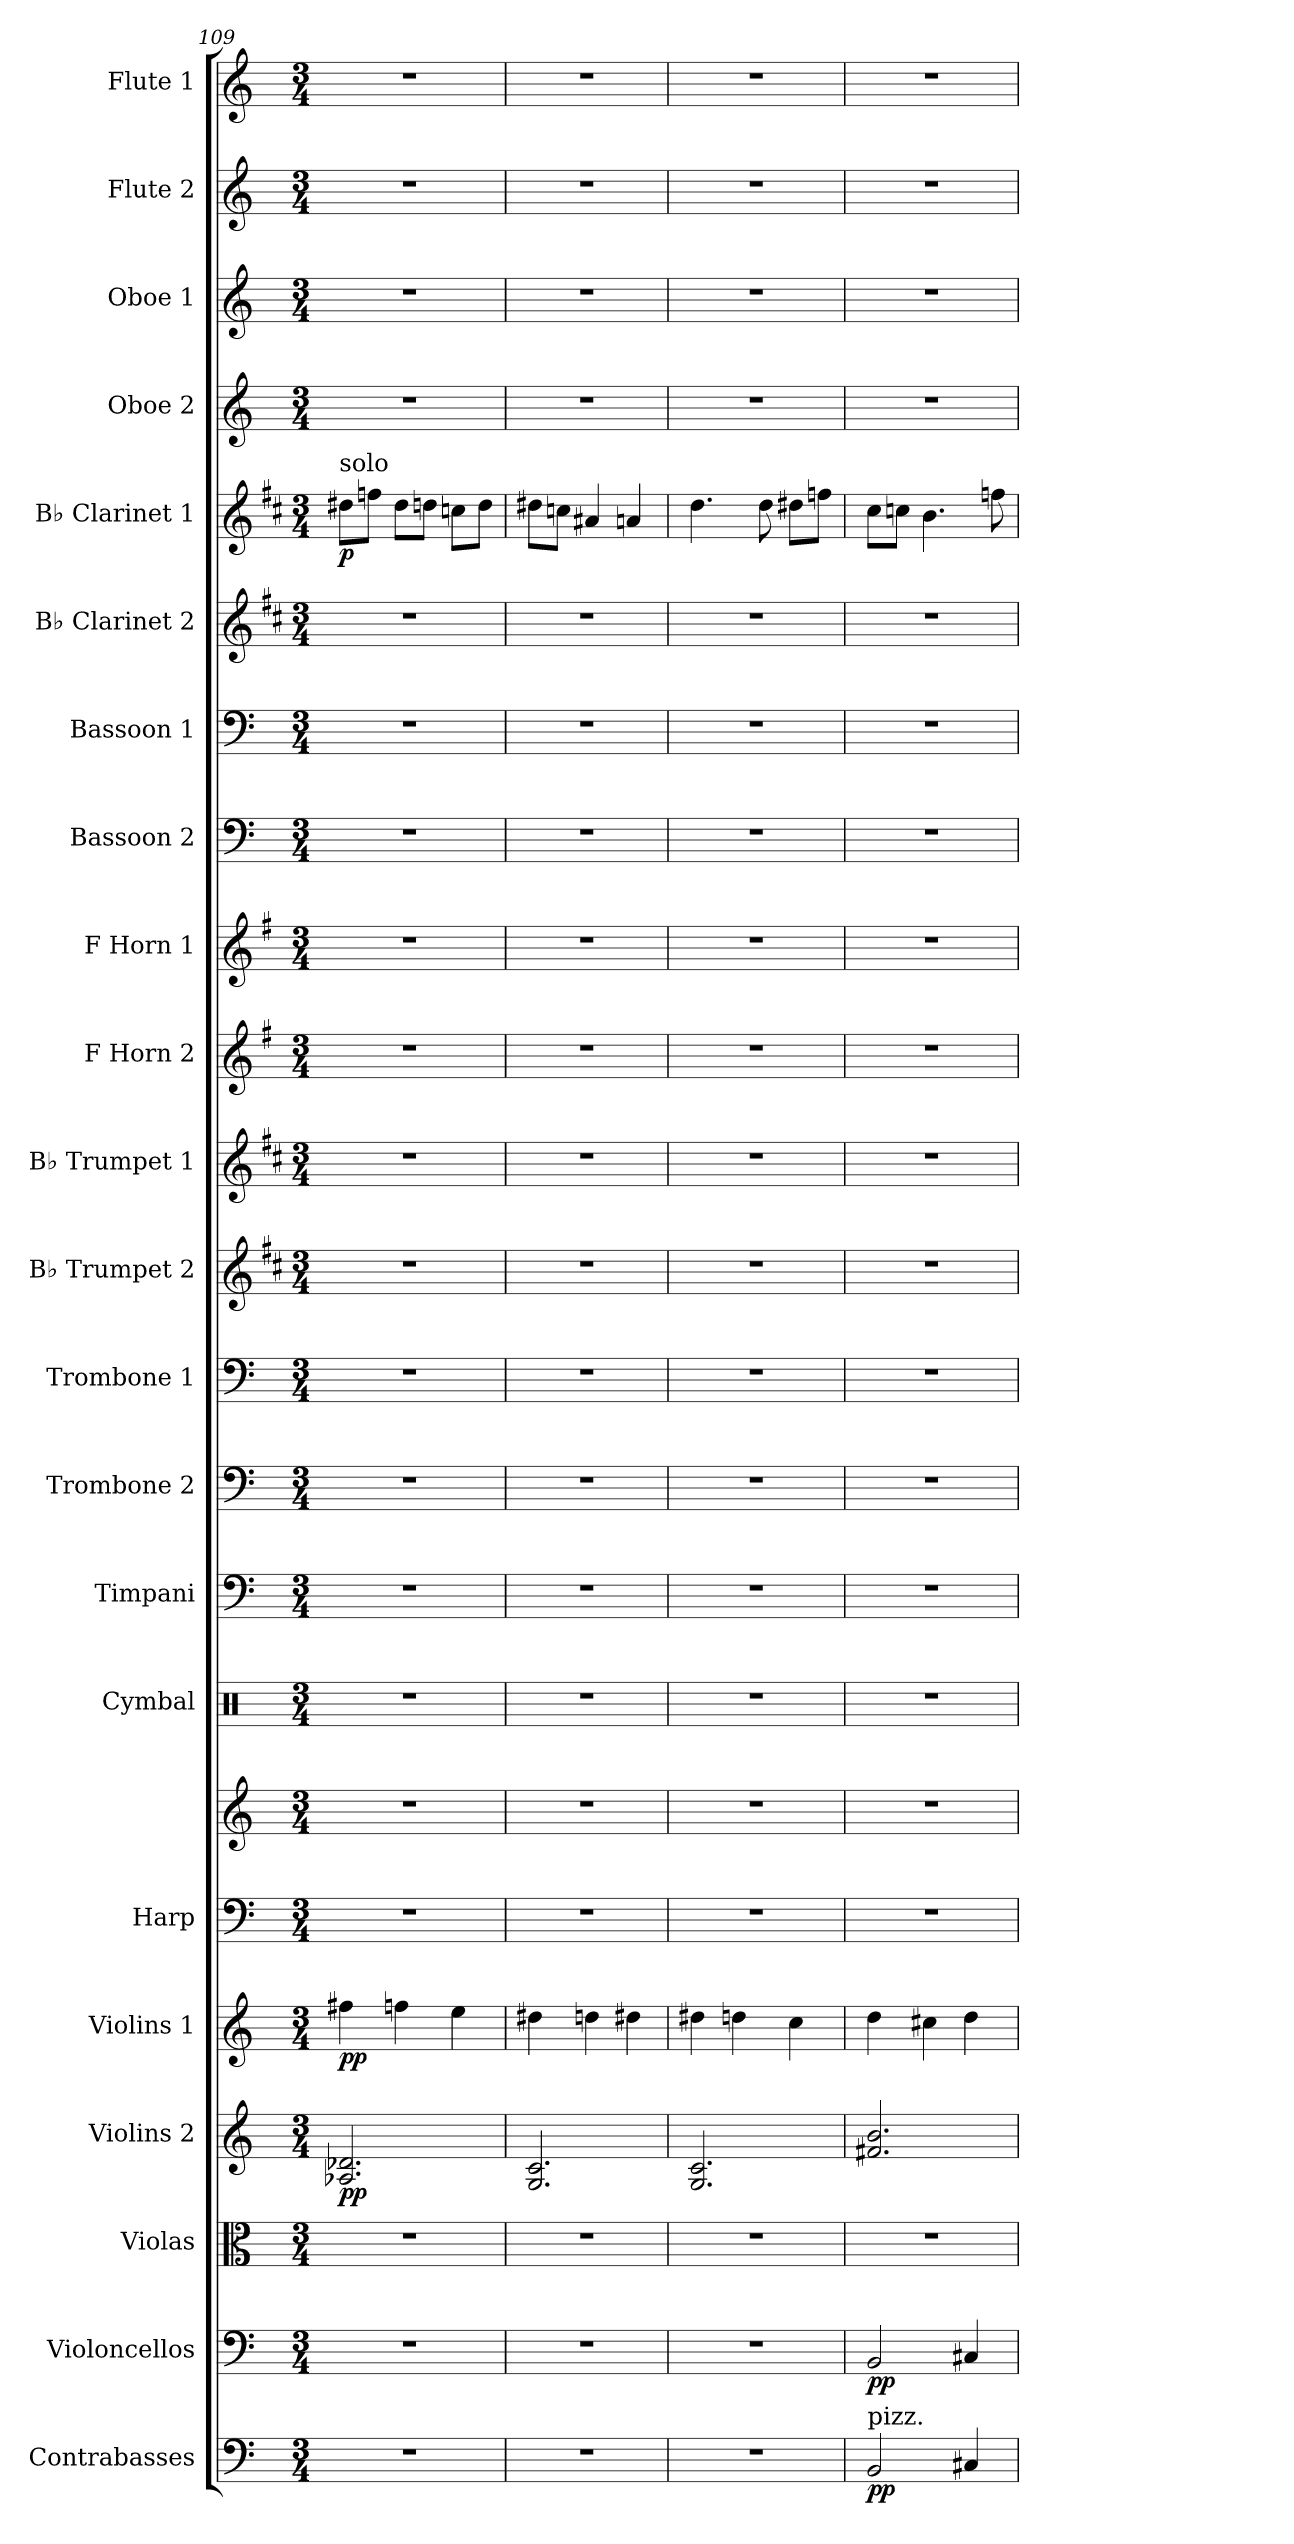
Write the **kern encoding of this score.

**kern	**dynam	**kern	**dynam	**kern	**kern	**dynam	**kern	**dynam	**kern	**kern	**kern	**kern	**kern	**kern	**kern	**kern	**kern	**kern	**kern	**kern	**kern	**kern	**dynam	**kern	**kern	**kern	**kern
*part22	*part22	*part21	*part21	*part20	*part19	*part19	*part18	*part18	*part17	*part17	*part16	*part15	*part14	*part13	*part12	*part11	*part10	*part9	*part8	*part7	*part6	*part5	*part5	*part4	*part3	*part2	*part1
*staff23	*staff23	*staff22	*staff22	*staff21	*staff20	*staff20	*staff19	*staff19	*staff18	*staff17	*staff16	*staff15	*staff14	*staff13	*staff12	*staff11	*staff10	*staff9	*staff8	*staff7	*staff6	*staff5	*staff5	*staff4	*staff3	*staff2	*staff1
*I"Contrabasses	*	*I"Violoncellos	*	*I"Violas	*I"Violins 2	*	*I"Violins 1	*	*I"Harp	*	*I"Cymbal	*I"Timpani	*I"Trombone 2	*I"Trombone 1	*I"B♭ Trumpet 2	*I"B♭ Trumpet 1	*I"F Horn 2	*I"F Horn 1	*I"Bassoon 2	*I"Bassoon 1	*I"B♭ Clarinet 2	*I"B♭ Clarinet 1	*	*I"Oboe 2	*I"Oboe 1	*I"Flute 2	*I"Flute 1
*I'Cbs.	*	*I'Vcs.	*	*I'Vlas.	*I'Vlns. 2	*	*I'Vlns. 1	*	*I'Hrp.	*	*I'Cym.	*I'Timp.	*I'Tbn. 2	*I'Tbn. 1	*I'B♭ Tpt. 2	*I'B♭ Tpt. 1	*I'F Hn. 2	*I'F Hn. 1	*I'Bsn. 2	*I'Bsn. 1	*I'B♭ Cl. 2	*I'B♭ Cl. 1	*	*I'Ob. 2	*I'Ob. 1	*I'Fl. 2	*I'Fl. 1
!!LO:PB:g=z
*clefF4	*	*clefF4	*	*clefC3	*clefG2	*	*clefG2	*	*clefF4	*clefG2	*clefX	*clefF4	*clefF4	*clefF4	*clefG2	*clefG2	*clefG2	*clefG2	*clefF4	*clefF4	*clefG2	*clefG2	*	*clefG2	*clefG2	*clefG2	*clefG2
*ITrd7c12	*	*	*	*	*	*	*	*	*	*	*	*	*	*	*ITrd1c2	*ITrd1c2	*ITrd4c7	*ITrd4c7	*	*	*ITrd1c2	*ITrd1c2	*	*	*	*	*
*k[]	*	*k[]	*	*k[]	*k[]	*	*k[]	*	*k[]	*k[]	*k[]	*k[]	*k[]	*k[]	*k[]	*k[]	*k[]	*k[]	*k[]	*k[]	*k[]	*k[]	*	*k[]	*k[]	*k[]	*k[]
*M3/4	*	*M3/4	*	*M3/4	*M3/4	*	*M3/4	*	*M3/4	*M3/4	*M3/4	*M3/4	*M3/4	*M3/4	*M3/4	*M3/4	*M3/4	*M3/4	*M3/4	*M3/4	*M3/4	*M3/4	*	*M3/4	*M3/4	*M3/4	*M3/4
=109	=109	=109	=109	=109	=109	=109	=109	=109	=109	=109	=109	=109	=109	=109	=109	=109	=109	=109	=109	=109	=109	=109	=109	=109	=109	=109	=109
!	!	!	!	!	!	!	!	!	!	!	!	!	!	!	!	!	!	!	!	!	!	!LO:TX:a:t=solo	!	!	!	!	!
!	!	!	!	!	!	!LO:DY:b	!	!LO:DY:b	!	!	!	!	!	!	!	!	!	!	!	!	!	!	!LO:DY:b	!	!	!	!
2.r	.	2.r	.	2.r	2.A-X/ 2.d-X/	pp	4ff#X\	pp	2.r	2.r	2.r	2.r	2.r	2.r	2.r	2.r	2.r	2.r	2.r	2.r	2.r	8cc#X\L	p	2.r	2.r	2.r	2.r
.	.	.	.	.	.	.	.	.	.	.	.	.	.	.	.	.	.	.	.	.	.	8ee-X\J	.	.	.	.	.
.	.	.	.	.	.	.	4ffn\	.	.	.	.	.	.	.	.	.	.	.	.	.	.	8cc#\L	.	.	.	.	.
.	.	.	.	.	.	.	.	.	.	.	.	.	.	.	.	.	.	.	.	.	.	8ccn\J	.	.	.	.	.
.	.	.	.	.	.	.	4ee\	.	.	.	.	.	.	.	.	.	.	.	.	.	.	8b-X\L	.	.	.	.	.
.	.	.	.	.	.	.	.	.	.	.	.	.	.	.	.	.	.	.	.	.	.	8cc\J	.	.	.	.	.
=110	=110	=110	=110	=110	=110	=110	=110	=110	=110	=110	=110	=110	=110	=110	=110	=110	=110	=110	=110	=110	=110	=110	=110	=110	=110	=110	=110
2.r	.	2.r	.	2.r	2.G/ 2.c/	.	4dd#X\	.	2.r	2.r	2.r	2.r	2.r	2.r	2.r	2.r	2.r	2.r	2.r	2.r	2.r	8cc#X\L	.	2.r	2.r	2.r	2.r
.	.	.	.	.	.	.	.	.	.	.	.	.	.	.	.	.	.	.	.	.	.	8b-X\J	.	.	.	.	.
.	.	.	.	.	.	.	4ddn\	.	.	.	.	.	.	.	.	.	.	.	.	.	.	4g#X/	.	.	.	.	.
.	.	.	.	.	.	.	4dd#X\	.	.	.	.	.	.	.	.	.	.	.	.	.	.	4gn/	.	.	.	.	.
=111	=111	=111	=111	=111	=111	=111	=111	=111	=111	=111	=111	=111	=111	=111	=111	=111	=111	=111	=111	=111	=111	=111	=111	=111	=111	=111	=111
2.r	.	2.r	.	2.r	2.G/ 2.c/	.	4dd#X\	.	2.r	2.r	2.r	2.r	2.r	2.r	2.r	2.r	2.r	2.r	2.r	2.r	2.r	4.cc\	.	2.r	2.r	2.r	2.r
.	.	.	.	.	.	.	4ddn\	.	.	.	.	.	.	.	.	.	.	.	.	.	.	.	.	.	.	.	.
.	.	.	.	.	.	.	.	.	.	.	.	.	.	.	.	.	.	.	.	.	.	8cc\	.	.	.	.	.
.	.	.	.	.	.	.	4cc\	.	.	.	.	.	.	.	.	.	.	.	.	.	.	8cc#X\L	.	.	.	.	.
.	.	.	.	.	.	.	.	.	.	.	.	.	.	.	.	.	.	.	.	.	.	8ee-X\J	.	.	.	.	.
=112	=112	=112	=112	=112	=112	=112	=112	=112	=112	=112	=112	=112	=112	=112	=112	=112	=112	=112	=112	=112	=112	=112	=112	=112	=112	=112	=112
!LO:TX:a:t=pizz.	!	!	!	!	!	!	!	!	!	!	!	!	!	!	!	!	!	!	!	!	!	!	!	!	!	!	!
!	!LO:DY:b	!	!LO:DY:b	!	!	!	!	!	!	!	!	!	!	!	!	!	!	!	!	!	!	!	!	!	!	!	!
2BBB/	pp	2BB/	pp	2.r	2.f#X/ 2.b/	.	4dd\	.	2.r	2.r	2.r	2.r	2.r	2.r	2.r	2.r	2.r	2.r	2.r	2.r	2.r	8b\L	.	2.r	2.r	2.r	2.r
.	.	.	.	.	.	.	.	.	.	.	.	.	.	.	.	.	.	.	.	.	.	8b-X\J	.	.	.	.	.
.	.	.	.	.	.	.	4cc#X\	.	.	.	.	.	.	.	.	.	.	.	.	.	.	4.a\	.	.	.	.	.
4CC#X/	.	4C#X/	.	.	.	.	4dd\	.	.	.	.	.	.	.	.	.	.	.	.	.	.	.	.	.	.	.	.
.	.	.	.	.	.	.	.	.	.	.	.	.	.	.	.	.	.	.	.	.	.	8ee-X\	.	.	.	.	.
=	=	=	=	=	=	=	=	=	=	=	=	=	=	=	=	=	=	=	=	=	=	=	=	=	=	=	=
*-	*-	*-	*-	*-	*-	*-	*-	*-	*-	*-	*-	*-	*-	*-	*-	*-	*-	*-	*-	*-	*-	*-	*-	*-	*-	*-	*-
